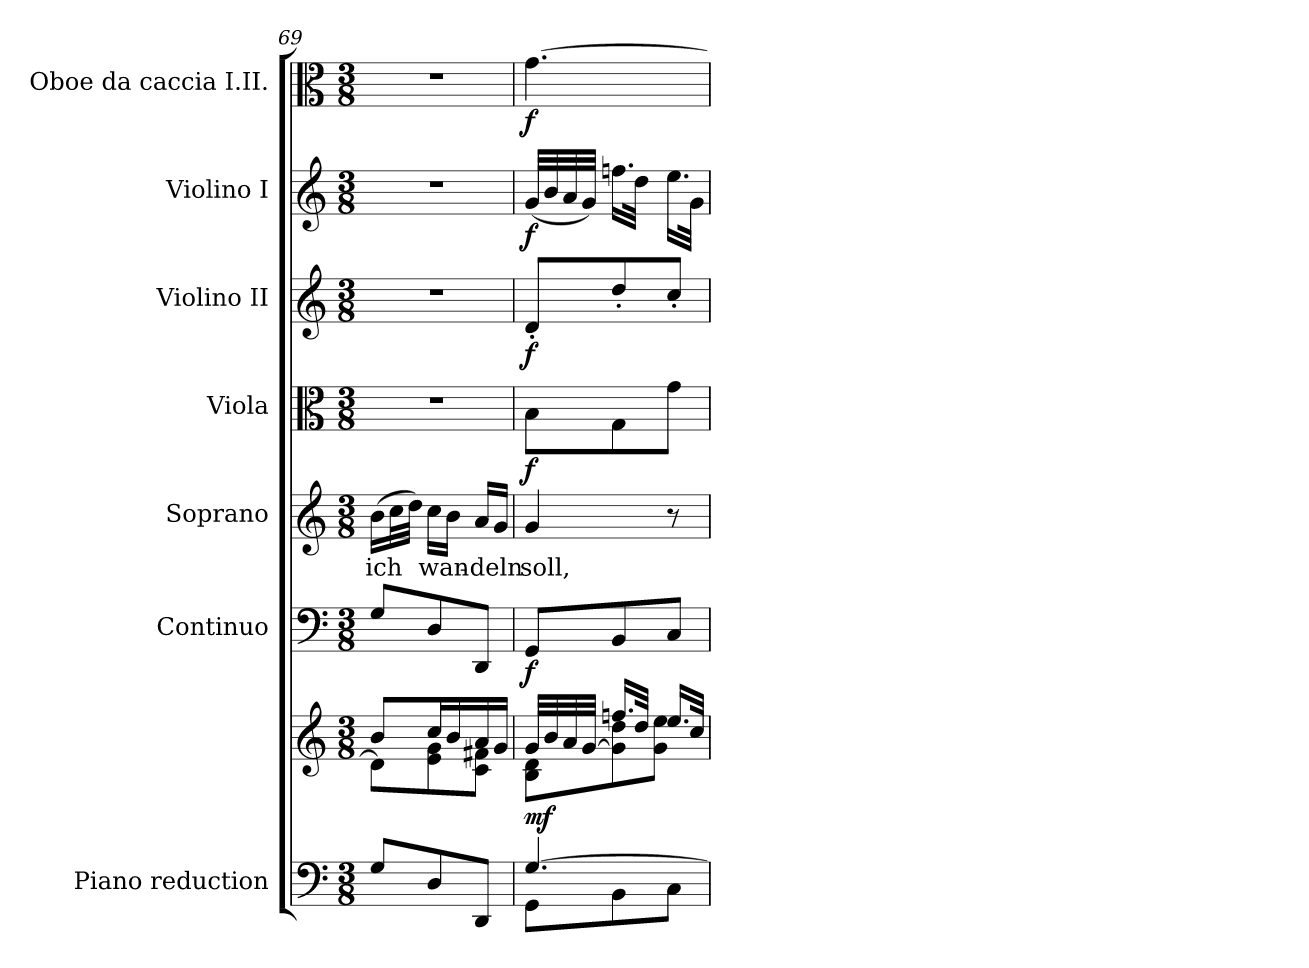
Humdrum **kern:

**kern	**kern	**dynam	**kern	**dynam	**kern	**text	**kern	**dynam	**kern	**dynam	**kern	**dynam	**kern	**dynam
*part7	*part7	*part7	*part6	*part6	*part5	*part5	*part4	*part4	*part3	*part3	*part2	*part2	*part1	*part1
*staff8	*staff7	*staff7/8	*staff6	*staff6	*staff5	*staff5	*staff4	*staff4	*staff3	*staff3	*staff2	*staff2	*staff1	*staff1
*I"Piano reduction	*	*	*I"Continuo	*	*I"Soprano	*	*I"Viola	*	*I"Violino II	*	*I"Violino I	*	*I"Oboe da caccia I.II.	*
*I'Pno	*	*	*	*	*	*	*I'Vla	*	*I'Vln	*	*I'Vln	*	*I'Ob	*
*clefF4	*clefG2	*	*clefF4	*	*clefG2	*	*clefC3	*	*clefG2	*	*clefG2	*	*clefC3	*
*k[]	*k[]	*	*k[]	*	*k[]	*	*k[]	*	*k[]	*	*k[]	*	*k[]	*
*M3/8	*M3/8	*	*M3/8	*	*M3/8	*	*M3/8	*	*M3/8	*	*M3/8	*	*M3/8	*
=69	=69	=69	=69	=69	=69	=69	=69	=69	=69	=69	=69	=69	=69	=69
*	*^	*	*	*	*	*	*	*	*	*	*	*	*	*
!	!	!	!	!	!	!	!LO:LY:b	!	!	!	!	!	!	!	!
8G/L	8b/L	8d\L]	.	8G/L	.	(16b\LL	ich	4.r	.	4.r	.	4.r	.	4.r	.
.	.	.	.	.	.	32cc\L	.	.	.	.	.	.	.	.	.
.	.	.	.	.	.	32dd\JJJ)	.	.	.	.	.	.	.	.	.
!	!	!	!	!	!	!	!LO:LY:b	!	!	!	!	!	!	!	!
8D/	16cc/L	8e\ 8g\	.	8D/	.	16cc\LL	wan-	.	.	.	.	.	.	.	.
.	16b/	.	.	.	.	16b\JJ	.	.	.	.	.	.	.	.	.
!	!	!	!	!	!	!	!LO:LY:b	!	!	!	!	!	!	!	!
8DD/J	16a/	8c\ 8f#X\J	.	8DD/J	.	16a/LL	-deln	.	.	.	.	.	.	.	.
.	16g/JJ	.	.	.	.	16g/JJ	.	.	.	.	.	.	.	.	.
=70	=70	=70	=70	=70	=70	=70	=70	=70	=70	=70	=70	=70	=70	=70	=70
*^	*	*	*	*	*	*	*	*	*	*	*	*	*	*	*
!	!	!	!	!LO:DY:b	!	!LO:DY:b	!	!LO:LY:b	!	!LO:DY:b	!	!LO:DY:b	!	!LO:DY:b	!	!LO:DY:b
[4.G/	8GG\L	32g/LLL	8B\ 8d\L	mf	8GG/L	f	4g/	soll,	8B\L	f	8d'/L	f	(32g/LLL	f	[4.g\	f
.	.	32b/	.	.	.	.	.	.	.	.	.	.	32b/	.	.	.
.	.	32a/	.	.	.	.	.	.	.	.	.	.	32a/	.	.	.
.	.	[<32g/JJJ	.	.	.	.	.	.	.	.	.	.	32g/JJJ)	.	.	.
.	8BB\	16.ffn/LL	8g\] 8dd\	.	8BB/	.	.	.	8G\	.	8dd'/	.	16.ffn\LL	.	.	.
.	.	32dd/JJk	.	.	.	.	.	.	.	.	.	.	32dd\JJk	.	.	.
.	8C\J	16.ee/LL	8g\ 8ee\J	.	8C/J	.	8r	.	8g\J	.	8cc'/J	.	16.ee\LL	.	.	.
.	.	32cc/JJk	.	.	.	.	.	.	.	.	.	.	32g\JJk	.	.	.
*v	*v	*	*	*	*	*	*	*	*	*	*	*	*	*	*	*
*	*v	*v	*	*	*	*	*	*	*	*	*	*	*	*	*
=	=	=	=	=	=	=	=	=	=	=	=	=	=	=
*-	*-	*-	*-	*-	*-	*-	*-	*-	*-	*-	*-	*-	*-	*-
